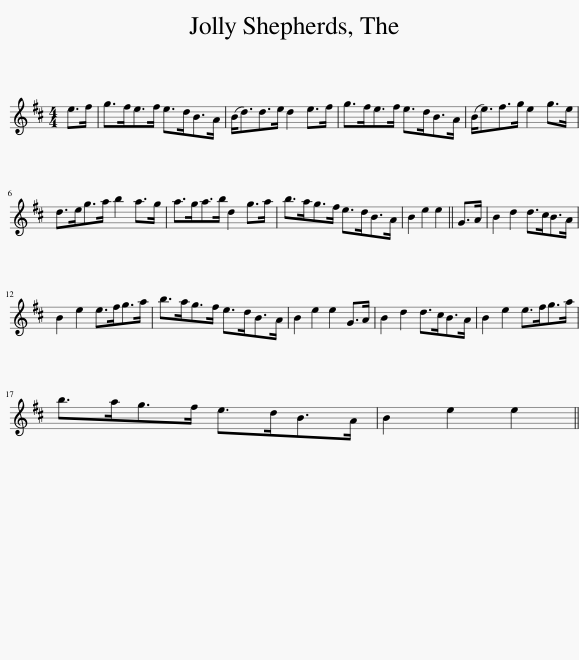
X:1
L:1/8
M:4/4
I:linebreak $
K:D
V:1 treble
V:1
 e>f | g>fe>f e>dB>A | (B<d)d>e d2 e>f | g>fe>f e>dB>A | (B<e)f>g e2 g>e |$ %5
 d>eg>a b2 a>g | a>ga>b d2 g>a | b>ag>f e>dB>A | B2 e2 e2 || G>A | %10
 B2 d2 d>cB>A |$ B2 e2 e>fg>a | b>ag>f e>dB>A | B2 e2 e2 G>A | B2 d2 d>cB>A | %15
 B2 e2 e>fg>a |$ b>ag>f e>dB>A | B2 e2 e2 || %18
